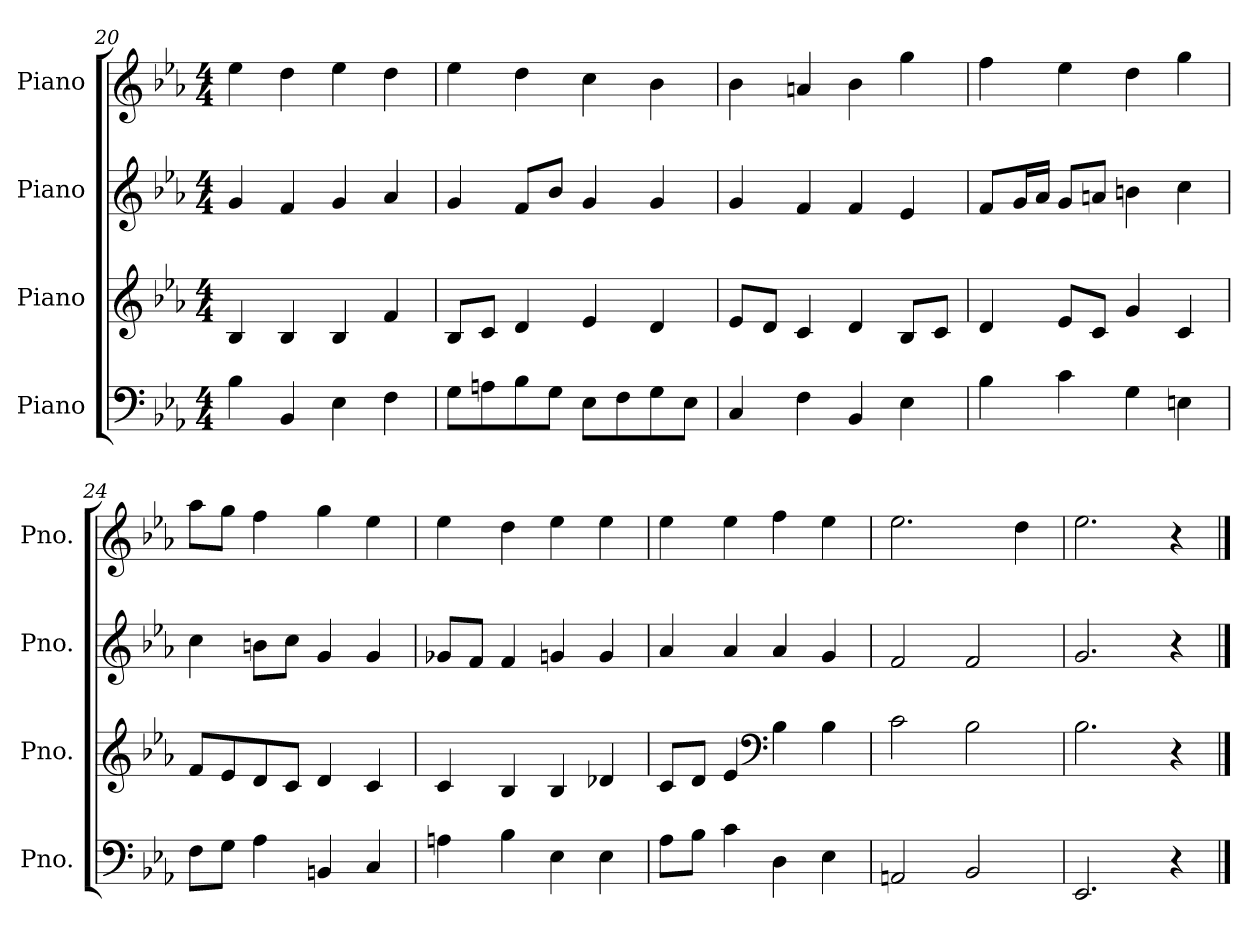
**kern	**kern	**kern	**kern
*part4	*part3	*part2	*part1
*staff4	*staff3	*staff2	*staff1
*I"Piano	*I"Piano	*I"Piano	*I"Piano
*I'Pno.	*I'Pno.	*I'Pno.	*I'Pno.
*clefF4	*clefG2	*clefG2	*clefG2
*k[b-e-a-]	*k[b-e-a-]	*k[b-e-a-]	*k[b-e-a-]
*M4/4	*M4/4	*M4/4	*M4/4
=20	=20	=20	=20
4B-\	4B-/	4g/	4ee-\
4BB-/	4B-/	4f/	4dd\
4E-\	4B-/	4g/	4ee-\
4F\	4f/	4a-/	4dd\
=21	=21	=21	=21
8G\L	8B-/L	4g/	4ee-\
8An\	8c/J	.	.
8B-\	4d/	8f/L	4dd\
8G\J	.	8b-/J	.
8E-\L	4e-/	4g/	4cc\
8F\	.	.	.
8G\	4d/	4g/	4b-\
8E-\J	.	.	.
!!LO:LB:g=z
=22	=22	=22	=22
4C/	8e-/L	4g/	4b-\
.	8d/J	.	.
4F\	4c/	4f/	4an/
4BB-/	4d/	4f/	4b-\
4E-\	8B-/L	4e-/	4gg\
.	8c/J	.	.
=23	=23	=23	=23
4B-\	4d/	8f/L	4ff\
.	.	16g/L	.
.	.	16a-/JJ	.
4c\	8e-/L	8g/L	4ee-\
.	8c/J	8an/J	.
4G\	4g/	4bn\	4dd\
4En\	4c/	4cc\	4gg\
=24	=24	=24	=24
8F\L	8f/L	4cc\	8aa-\L
8G\J	8e-/	.	8gg\J
4A-\	8d/	8bn\L	4ff\
.	8c/J	8cc\J	.
4BBn/	4d/	4g/	4gg\
4C/	4c/	4g/	4ee-\
=25	=25	=25	=25
4An\	4c/	8g-X/L	4ee-\
.	.	8f/J	.
4B-\	4B-/	4f/	4dd\
4E-\	4B-/	4gn/	4ee-\
4E-\	4d-X/	4g/	4ee-\
=26	=26	=26	=26
8A-\L	8c/L	4a-/	4ee-\
8B-\J	8d/J	.	.
4c\	4e-/	4a-/	4ee-\
*	*clefF4	*	*
4D\	4B-\	4a-/	4ff\
4E-\	4B-\	4g/	4ee-\
=27	=27	=27	=27
2AAn/	2c\	2f/	2.ee-\
2BB-/	2B-\	2f/	.
.	.	.	4dd\
!!LO:LB:g=z
=28	=28	=28	=28
2.EE-/	2.B-\	2.g/	2.ee-\
4r	4r	4r	4r
==	==	==	==
*-	*-	*-	*-
